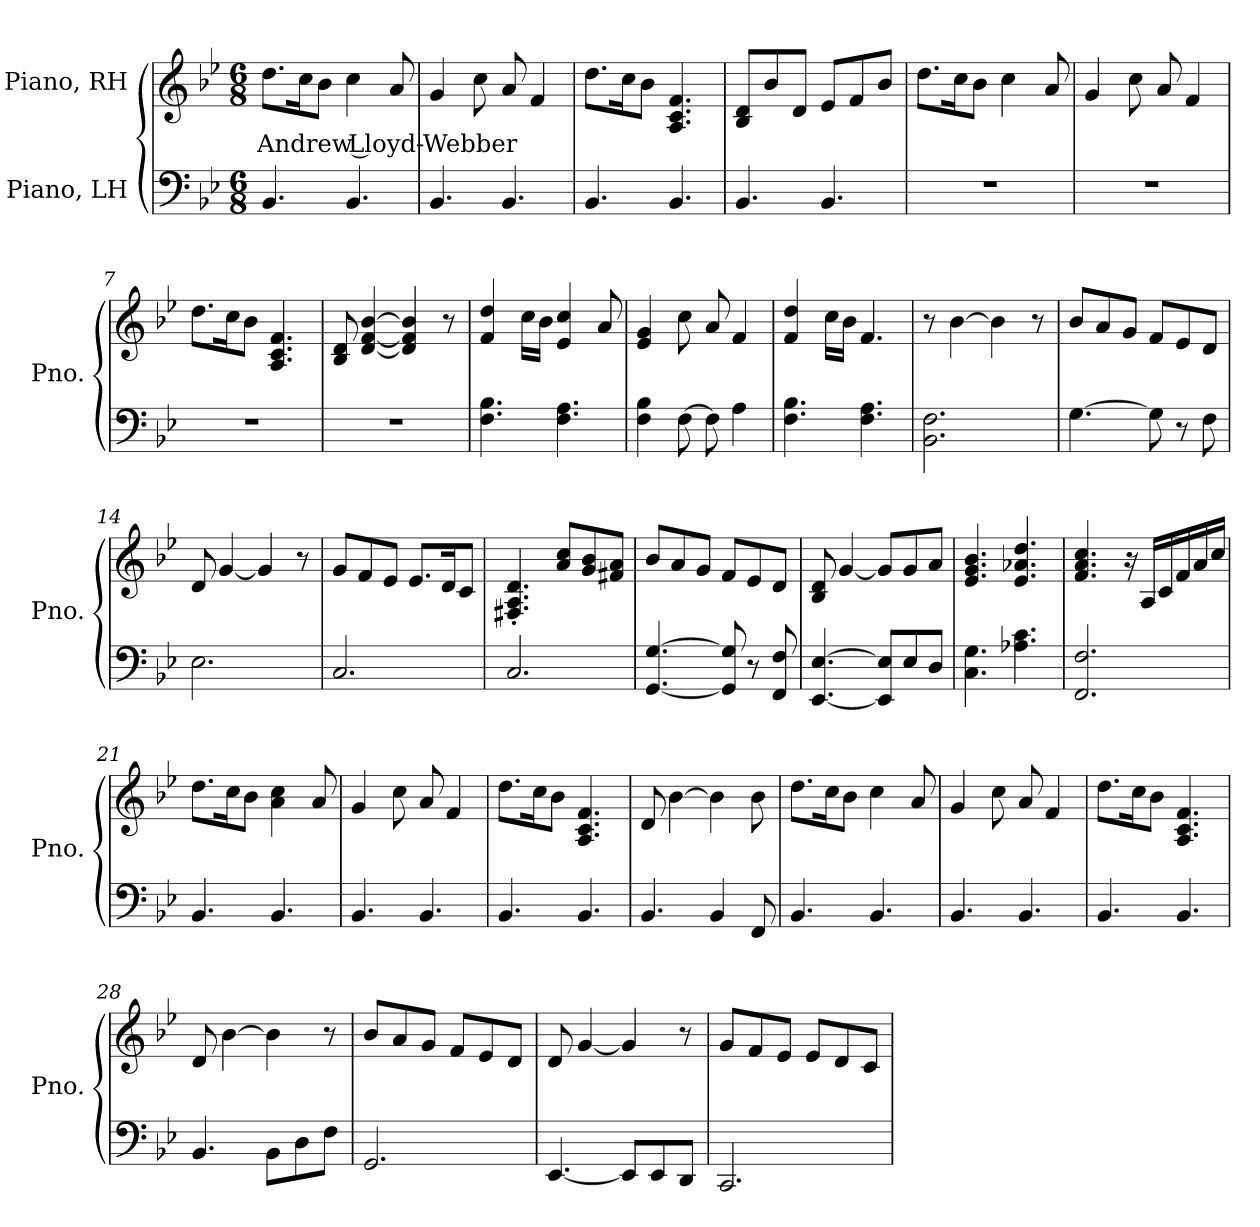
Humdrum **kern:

**kern	**kern	**text
*part2	*part1	*part1
*staff2	*staff1	*staff1
*I"Piano, LH	*I"Piano, RH	*
*I'Pno.	*I'Pno.	*
*clefF4	*clefG2	*
*k[b-e-]	*k[b-e-]	*
*M6/8	*M6/8	*
*MM100	*MM100	*
=1	=1	=1
!	!	!LO:LY:b
4.BB-/	8.dd\L	Andrew Lloyd-Webber
.	16cc\K	.
.	8b-\J	.
4.BB-/	4cc\	.
.	8a/	.
=2	=2	=2
4.BB-/	4g/	.
.	8cc\	.
4.BB-/	8a/	.
.	4f/	.
=3	=3	=3
4.BB-/	8.dd\L	.
.	16cc\K	.
.	8b-\J	.
4.BB-/	4.A/ 4.c/ 4.f/	.
=4	=4	=4
4.BB-/	8B-/ 8d/L	.
.	8b-/	.
.	8d/J	.
4.BB-/	8e-/L	.
.	8f/	.
.	8b-/J	.
!!LO:LB:g=z
=5	=5	=5
2.r	8.dd\L	.
.	16cc\K	.
.	8b-\J	.
.	4cc\	.
.	8a/	.
=6	=6	=6
2.r	4g/	.
.	8cc\	.
.	8a/	.
.	4f/	.
=7	=7	=7
2.r	8.dd\L	.
.	16cc\K	.
.	8b-\J	.
.	4.A/ 4.c/ 4.f/	.
=8	=8	=8
2.r	8B-/ 8d/	.
.	[4d/ [4f/ [4b-/	.
.	4d/] 4f/] 4b-/]	.
.	8r	.
=9	=9	=9
4.F\ 4.B-\	4f/ 4dd/	.
.	16cc\LL	.
.	16b-\JJ	.
4.F\ 4.A\	4e-/ 4cc/	.
.	8a/	.
=10	=10	=10
4F\ 4B-\	4e-/ 4g/	.
[8F\	8cc\	.
8F\]	8a/	.
4A\	4f/	.
=11	=11	=11
4.F\ 4.B-\	4f/ 4dd/	.
.	16cc\LL	.
.	16b-\JJ	.
4.F\ 4.A\	4.f/	.
!!LO:LB:g=z
=12	=12	=12
2.BB-\ 2.F\	8r	.
.	[4b-\	.
.	4b-\]	.
.	8r	.
=13	=13	=13
[4.G\	8b-/L	.
.	8a/	.
.	8g/J	.
8G\]	8f/L	.
8r	8e-/	.
8F\	8d/J	.
=14	=14	=14
2.E-\	8d/	.
.	[4g/	.
.	4g/]	.
.	8r	.
=15	=15	=15
2.C/	8g/L	.
.	8f/	.
.	8e-/J	.
.	8.e-/L	.
.	16d/K	.
.	8c/J	.
=16	=16	=16
2.C/	4.F#X/' 4.A/' 4.d/'	.
.	8a/ 8cc/L	.
.	8g/ 8b-/	.
.	8f#X/ 8a/J	.
=17	=17	=17
[4.GG/ [4.G/	8b-/L	.
.	8a/	.
.	8g/J	.
8GG/] 8G/]	8f/L	.
8r	8e-/	.
8FF/ 8F/	8d/J	.
!!LO:LB:g=z
=18	=18	=18
[4.EE-/ [4.E-/	8B-/ 8d/	.
.	[4g/	.
8EE-/] 8E-/]L	8g/L]	.
8E-/	8g/	.
8D/J	8a/J	.
=19	=19	=19
4.C\ 4.G\	4.e-/ 4.g/ 4.b-/	.
4.A-X\ 4.c\	4.e-/ 4.a-X/ 4.dd/	.
=20	=20	=20
2.FF/ 2.F/	4.f/ 4.a/ 4.cc/	.
.	16r	.
.	16A/LL	.
.	16c/	.
.	16f/	.
.	16a/	.
.	16cc/JJ	.
=21	=21	=21
4.BB-/	8.dd\L	.
.	16cc\K	.
.	8b-\J	.
4.BB-/	4a\ 4cc\	.
.	8a/	.
=22	=22	=22
4.BB-/	4g/	.
.	8cc\	.
4.BB-/	8a/	.
.	4f/	.
=23	=23	=23
4.BB-/	8.dd\L	.
.	16cc\K	.
.	8b-\J	.
4.BB-/	4.A/ 4.c/ 4.f/	.
!!LO:LB:g=z
=24	=24	=24
4.BB-/	8d/	.
.	[4b-\	.
4BB-/	4b-\]	.
8FF/	8b-\	.
=25	=25	=25
4.BB-/	8.dd\L	.
.	16cc\K	.
.	8b-\J	.
4.BB-/	4cc\	.
.	8a/	.
=26	=26	=26
4.BB-/	4g/	.
.	8cc\	.
4.BB-/	8a/	.
.	4f/	.
=27	=27	=27
4.BB-/	8.dd\L	.
.	16cc\K	.
.	8b-\J	.
4.BB-/	4.A/ 4.c/ 4.f/	.
=28	=28	=28
4.BB-/	8d/	.
.	[4b-\	.
8BB-\L	4b-\]	.
8D\	.	.
8F\J	8r	.
=29	=29	=29
2.GG/	8b-/L	.
.	8a/	.
.	8g/J	.
.	8f/L	.
.	8e-/	.
.	8d/J	.
!!LO:LB:g=z
=30	=30	=30
[4.EE-/	8d/	.
.	[4g/	.
8EE-/L]	4g/]	.
8EE-/	.	.
8DD/J	8r	.
=31	=31	=31
2.CC/	8g/L	.
.	8f/	.
.	8e-/J	.
.	8e-/L	.
.	8d/	.
.	8c/J	.
=	=	=
*-	*-	*-
